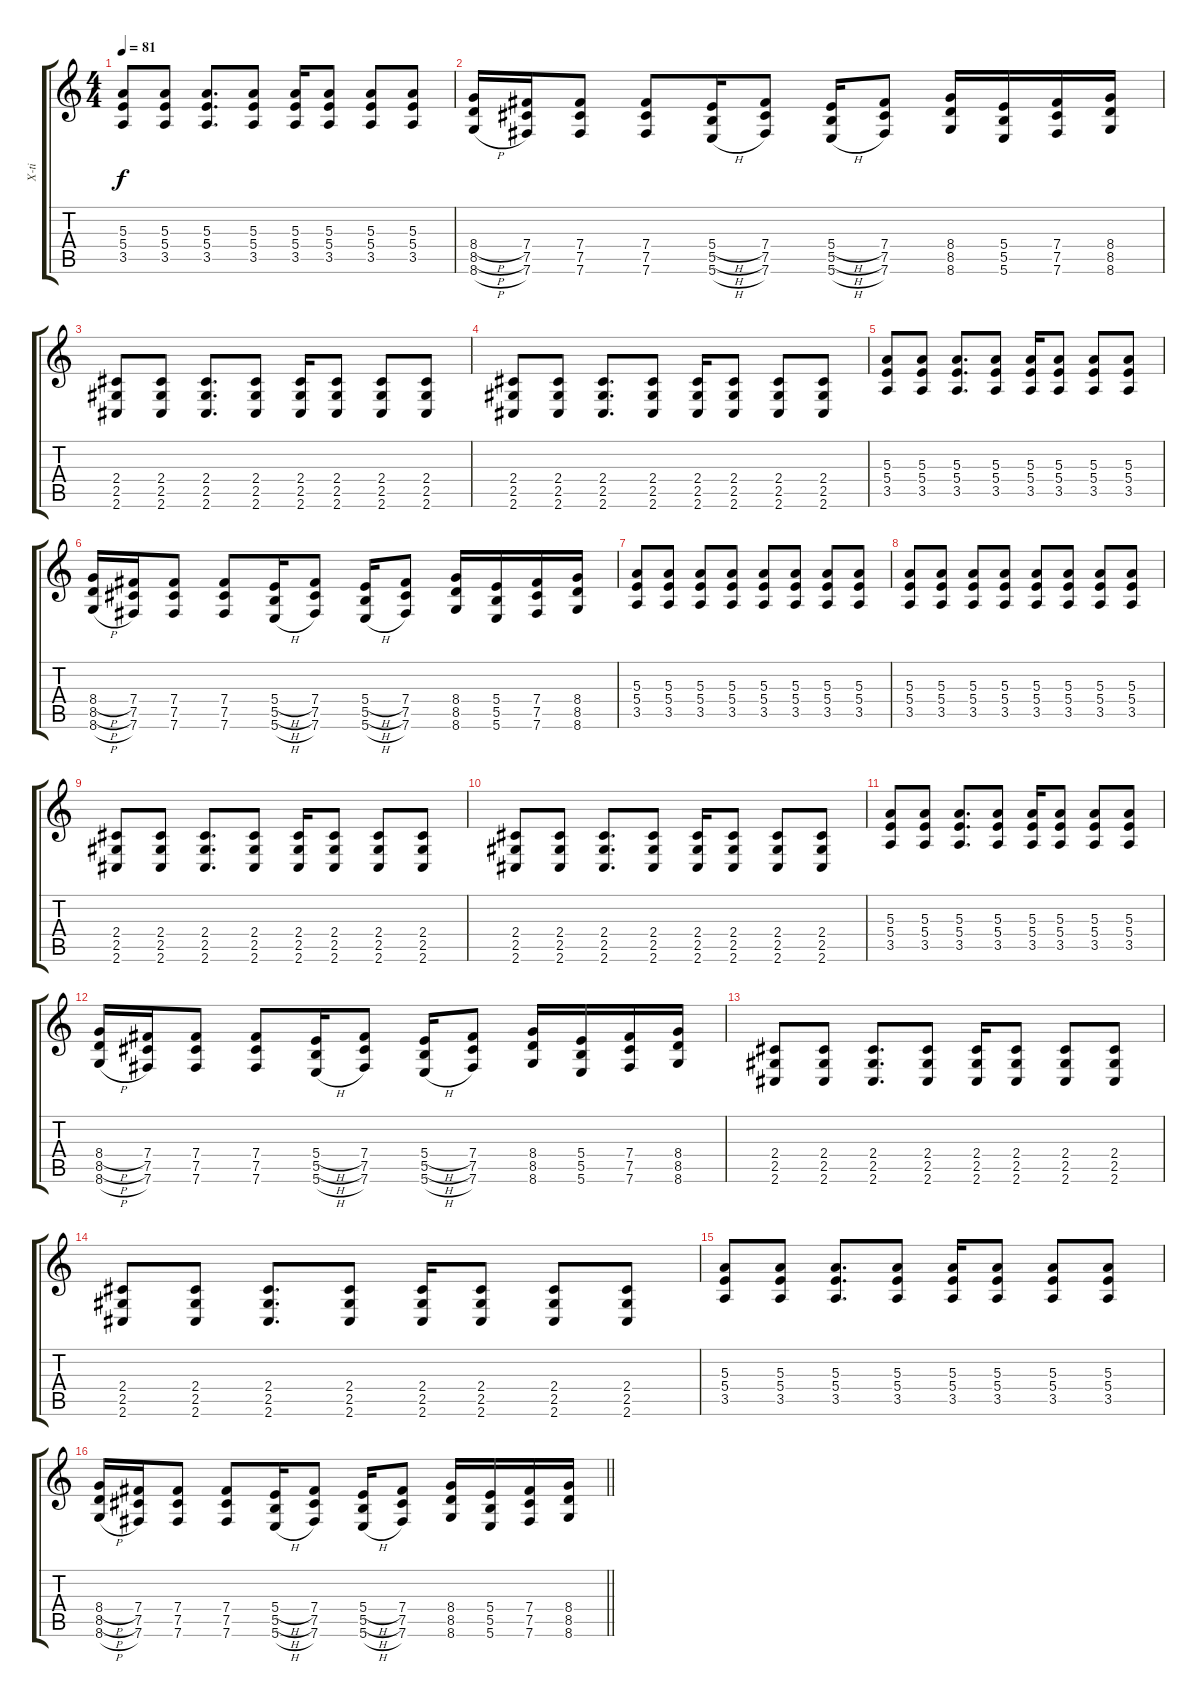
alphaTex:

\track ("X-ti" "X-ti") {instrument distortionguitar}
\staff {score tabs}
\tuning (Db4 Ab3 E3 B2 Gb2 B1) {hide}
\ts (4 4)
\tempo 81
\clef g2
\ks c
(5.3 5.4 3.5).8{dy f} (5.3 5.4 3.5).8 (5.3 5.4 3.5).8{d} (5.3 5.4 3.5).8 (5.3 5.4 3.5).16 (5.3 5.4 3.5).8 (5.3 5.4 3.5).8 (5.3 5.4 3.5).8 |
(8.4{h} 8.5{h} 8.6{h}).16 (7.4 7.5 7.6).16 (7.4 7.5 7.6).8 (7.4 7.5 7.6).8 (5.4{h} 5.5{h} 5.6{h}).16 (7.4 7.5 7.6).8 (5.4{h} 5.5{h} 5.6{h}).16 (7.4 7.5 7.6).8 (8.4 8.5 8.6).16 (5.4 5.5 5.6).16 (7.4 7.5 7.6).16 (8.4 8.5 8.6).16 |
(2.4 2.5 2.6).8 (2.4 2.5 2.6).8 (2.4 2.5 2.6).8{d} (2.4 2.5 2.6).8 (2.4 2.5 2.6).16 (2.4 2.5 2.6).8 (2.4 2.5 2.6).8 (2.4 2.5 2.6).8 |
(2.4 2.5 2.6).8 (2.4 2.5 2.6).8 (2.4 2.5 2.6).8{d} (2.4 2.5 2.6).8 (2.4 2.5 2.6).16 (2.4 2.5 2.6).8 (2.4 2.5 2.6).8 (2.4 2.5 2.6).8 |
(5.3 5.4 3.5).8 (5.3 5.4 3.5).8 (5.3 5.4 3.5).8{d} (5.3 5.4 3.5).8 (5.3 5.4 3.5).16 (5.3 5.4 3.5).8 (5.3 5.4 3.5).8 (5.3 5.4 3.5).8 |
(8.4{h} 8.5{h} 8.6{h}).16 (7.4 7.5 7.6).16 (7.4 7.5 7.6).8 (7.4 7.5 7.6).8 (5.4{h} 5.5{h} 5.6{h}).16 (7.4 7.5 7.6).8 (5.4{h} 5.5{h} 5.6{h}).16 (7.4 7.5 7.6).8 (8.4 8.5 8.6).16 (5.4 5.5 5.6).16 (7.4 7.5 7.6).16 (8.4 8.5 8.6).16 |
(5.3 5.4 3.5).8 (5.3 5.4 3.5).8 (5.3 5.4 3.5).8 (5.3 5.4 3.5).8 (5.3 5.4 3.5).8 (5.3 5.4 3.5).8 (5.3 5.4 3.5).8 (5.3 5.4 3.5).8 |
(5.3 5.4 3.5).8 (5.3 5.4 3.5).8 (5.3 5.4 3.5).8 (5.3 5.4 3.5).8 (5.3 5.4 3.5).8 (5.3 5.4 3.5).8 (5.3 5.4 3.5).8 (5.3 5.4 3.5).8 |
(2.4 2.5 2.6).8 (2.4 2.5 2.6).8 (2.4 2.5 2.6).8{d} (2.4 2.5 2.6).8 (2.4 2.5 2.6).16 (2.4 2.5 2.6).8 (2.4 2.5 2.6).8 (2.4 2.5 2.6).8 |
(2.4 2.5 2.6).8 (2.4 2.5 2.6).8 (2.4 2.5 2.6).8{d} (2.4 2.5 2.6).8 (2.4 2.5 2.6).16 (2.4 2.5 2.6).8 (2.4 2.5 2.6).8 (2.4 2.5 2.6).8 |
(5.3 5.4 3.5).8 (5.3 5.4 3.5).8 (5.3 5.4 3.5).8{d} (5.3 5.4 3.5).8 (5.3 5.4 3.5).16 (5.3 5.4 3.5).8 (5.3 5.4 3.5).8 (5.3 5.4 3.5).8 |
(8.4{h} 8.5{h} 8.6{h}).16 (7.4 7.5 7.6).16 (7.4 7.5 7.6).8 (7.4 7.5 7.6).8 (5.4{h} 5.5{h} 5.6{h}).16 (7.4 7.5 7.6).8 (5.4{h} 5.5{h} 5.6{h}).16 (7.4 7.5 7.6).8 (8.4 8.5 8.6).16 (5.4 5.5 5.6).16 (7.4 7.5 7.6).16 (8.4 8.5 8.6).16 |
(2.4 2.5 2.6).8 (2.4 2.5 2.6).8 (2.4 2.5 2.6).8{d} (2.4 2.5 2.6).8 (2.4 2.5 2.6).16 (2.4 2.5 2.6).8 (2.4 2.5 2.6).8 (2.4 2.5 2.6).8 |
(2.4 2.5 2.6).8 (2.4 2.5 2.6).8 (2.4 2.5 2.6).8{d} (2.4 2.5 2.6).8 (2.4 2.5 2.6).16 (2.4 2.5 2.6).8 (2.4 2.5 2.6).8 (2.4 2.5 2.6).8 |
(5.3 5.4 3.5).8 (5.3 5.4 3.5).8 (5.3 5.4 3.5).8{d} (5.3 5.4 3.5).8 (5.3 5.4 3.5).16 (5.3 5.4 3.5).8 (5.3 5.4 3.5).8 (5.3 5.4 3.5).8 |
\barLineRight lightlight
(8.4{h} 8.5{h} 8.6{h}).16 (7.4 7.5 7.6).16 (7.4 7.5 7.6).8 (7.4 7.5 7.6).8 (5.4{h} 5.5{h} 5.6{h}).16 (7.4 7.5 7.6).8 (5.4{h} 5.5{h} 5.6{h}).16 (7.4 7.5 7.6).8 (8.4 8.5 8.6).16 (5.4 5.5 5.6).16 (7.4 7.5 7.6).16 (8.4 8.5 8.6).16
